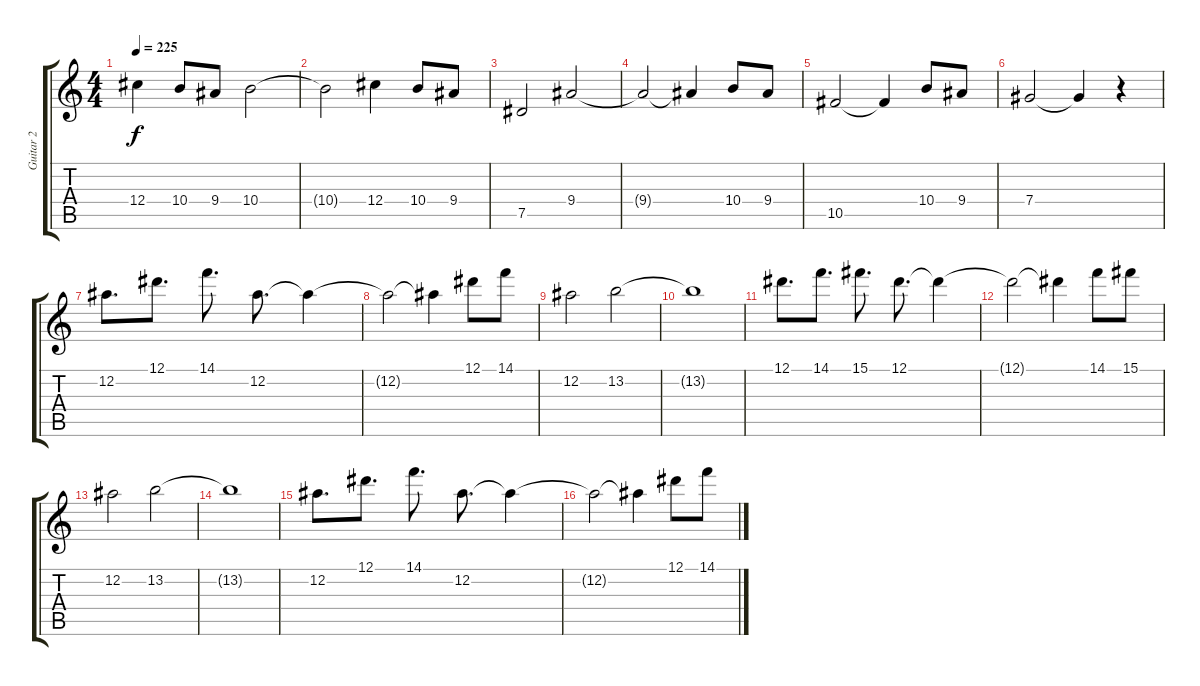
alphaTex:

\track ("Guitar 2" "Guitar 2") {instrument distortionguitar}
\staff {score tabs}
\tuning (Eb4 Bb3 Gb3 Db3 Ab2 Eb2) {hide}
\ts (4 4)
\tempo 225
\clef g2
\ks c
12.4.4{dy f} 10.4.8 9.4.8 10.4.2 |
10.4{t}.2 12.4.4 10.4.8 9.4.8 |
7.5.2 9.4.2 |
9.4{t}.2 9.4{t}.4 10.4.8 9.4.8 |
10.5.2 10.5{t}.4 10.4.8 9.4.8 |
7.4.2 7.4{t}.4 r.4 |
12.2.8{d} 12.1.8{d} 14.1.8{d} 12.2.8{d} 12.2{t}.4 |
12.2{t}.2 12.2{t}.4 12.1.8 14.1.8 |
12.2.2 13.2.2 |
13.2{t}.1 |
12.1.8{d} 14.1.8{d} 15.1.8{d} 12.1.8{d} 12.1{t}.4 |
12.1{t}.2 12.1{t}.4 14.1.8 15.1.8 |
12.2.2 13.2.2 |
13.2{t}.1 |
12.2.8{d} 12.1.8{d} 14.1.8{d} 12.2.8{d} 12.2{t}.4 |
12.2{t}.2 12.2{t}.4 12.1.8 14.1.8
